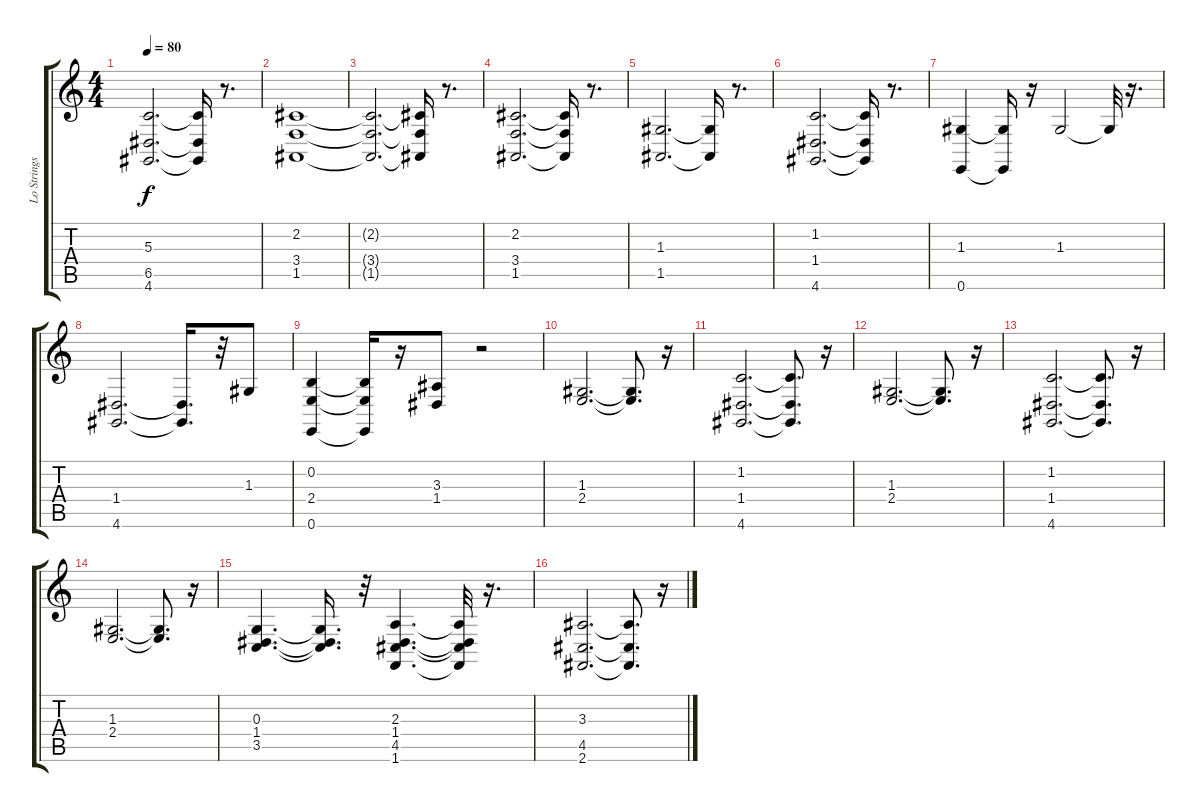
\track ("Lo Strings" "Lo Strings") {instrument stringensemble1}
\staff {score tabs}
\tuning (E4 B3 G3 D3 A2 E2) {hide}
\ts (4 4)
\tempo 80
\clef g2
\ks c
(5.3{t} 6.5{t} 4.6{t}).2{d dy f} (5.3{t} 6.5{t} 4.6{t}).16 r.8{d} |
(2.2 3.4 1.5).1 |
(2.2{t} 3.4{t} 1.5{t}).2{d} (2.2{t} 3.4{t} 1.5{t}).16 r.8{d} |
(2.2 3.4 1.5).2{d} (2.2{t} 3.4{t} 1.5{t}).16 r.8{d} |
(1.3 1.5).2{d} (1.3{t} 1.5{t}).16 r.8{d} |
(1.2 1.4 4.6).2{d} (1.2{t} 1.4{t} 4.6{t}).16 r.8{d} |
(1.3 0.6).4 (1.3{t} 0.6{t}).16 r.16 1.3.2 1.3{t}.32 r.16{d} |
(1.4 4.6).2{d} (1.4{t} 4.6{t}).16{d} r.32 1.3.8 |
(0.2 2.4 0.6).4 (0.2{t} 2.4{t} 0.6{t}).16 r.16 (3.3 1.4).8 r.2 |
(1.3 2.4).2{d} (1.3{t} 2.4{t}).8{d} r.16 |
(1.2 1.4 4.6).2{d} (1.2{t} 1.4{t} 4.6{t}).8{d} r.16 |
(1.3 2.4).2{d} (1.3{t} 2.4{t}).8{d} r.16 |
(1.2 1.4 4.6).2{d} (1.2{t} 1.4{t} 4.6{t}).8{d} r.16 |
(1.3 2.4).2{d} (1.3{t} 2.4{t}).8{d} r.16 |
(0.3 1.4 3.5).4{d} (0.3{t} 1.4{t} 3.5{t}).16{d} r.32 (2.3 1.4 4.5 1.6).4{d} (2.3{t} 1.4{t} 4.5{t} 1.6{t}).32 r.16{d} |
(3.3 4.5 2.6).2{d} (3.3{t} 4.5{t} 2.6{t}).8{d} r.16
